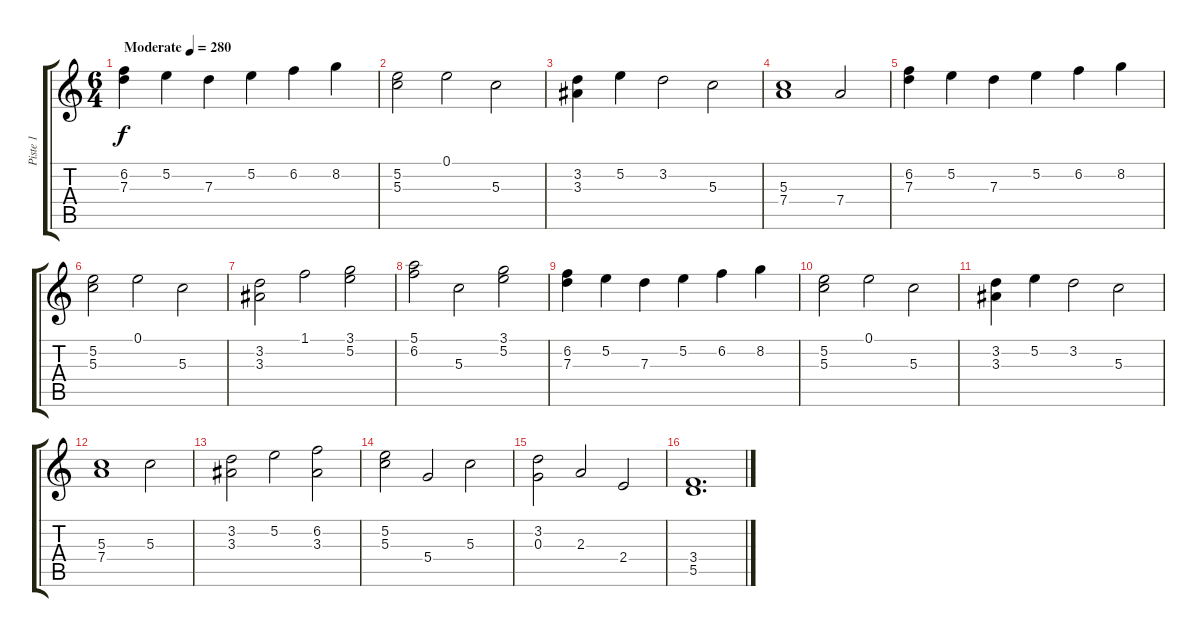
\track ("Piste 1" "Piste 1") {instrument electricguitarjazz}
\staff {score tabs}
\tuning (E4 B3 G3 D3 A2 E2) {hide}
\ts (6 4)
\tempo (280 "Moderate")
\clef g2
\ks c
(6.2 7.3).4{dy f instrument electricguitarjazz} 5.2.4 7.3.4 5.2.4 6.2.4 8.2.4 |
(5.2 5.3).2 0.1.2 5.3.2 |
(3.2 3.3).4 5.2.4 3.2.2 5.3.2 |
(5.3 7.4).1 7.4.2 |
(6.2 7.3).4 5.2.4 7.3.4 5.2.4 6.2.4 8.2.4 |
(5.2 5.3).2 0.1.2 5.3.2 |
(3.2 3.3).2 1.1.2 (3.1 5.2).2 |
(5.1 6.2).2 5.3.2 (3.1 5.2).2 |
(6.2 7.3).4 5.2.4 7.3.4 5.2.4 6.2.4 8.2.4 |
(5.2 5.3).2 0.1.2 5.3.2 |
(3.2 3.3).4 5.2.4 3.2.2 5.3.2 |
(5.3 7.4).1 5.3.2 |
(3.2 3.3).2 5.2.2 (6.2 3.3).2 |
(5.2 5.3).2 5.4.2 5.3.2 |
(3.2 0.3).2 2.3.2 2.4.2 |
(3.4 5.5).1{d}
